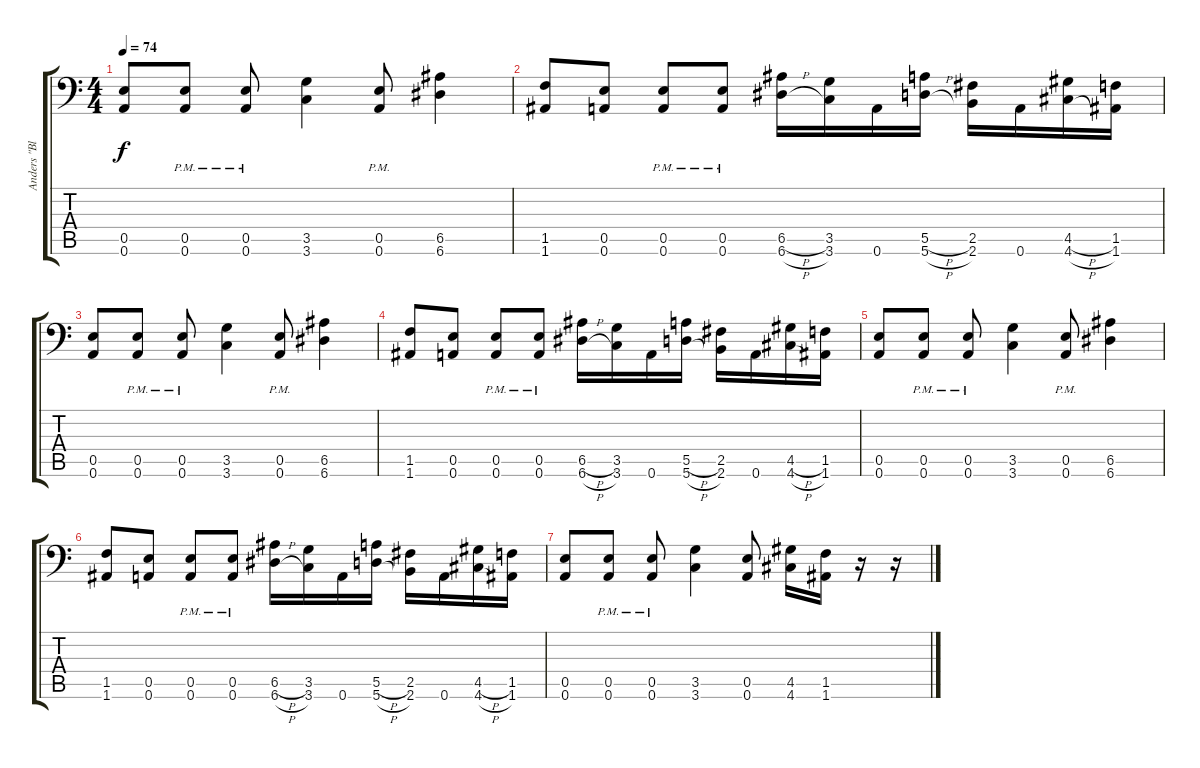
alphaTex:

\track ("Anders \"Blakkheim\" Nyström - Guitar" "Anders \"Bl") {instrument distortionguitar}
\staff {score tabs}
\tuning (B3 Gb3 D3 A2 E2 A1) {hide}
\ts (4 4)
\tempo 74
\clef f4
\ks c
(0.5 0.6).8{dy f} (0.5{pm} 0.6{pm}).8 (0.5{pm} 0.6{pm}).8 (3.5 3.6).4 (0.5{pm} 0.6{pm}).8 (6.5 6.6).4 |
(1.5 1.6).8 (0.5 0.6).8 (0.5{pm} 0.6{pm}).8 (0.5{pm} 0.6{pm}).8 (6.5{h} 6.6{h}).16 (3.5 3.6).16 0.6.16 (5.5{h} 5.6{h}).16 (2.5 2.6).16 0.6.16 (4.5{h} 4.6{h}).16 (1.5 1.6).16 |
(0.5 0.6).8 (0.5{pm} 0.6{pm}).8 (0.5{pm} 0.6{pm}).8 (3.5 3.6).4 (0.5{pm} 0.6{pm}).8 (6.5 6.6).4 |
(1.5 1.6).8 (0.5 0.6).8 (0.5{pm} 0.6{pm}).8 (0.5{pm} 0.6{pm}).8 (6.5{h} 6.6{h}).16 (3.5 3.6).16 0.6.16 (5.5{h} 5.6{h}).16 (2.5 2.6).16 0.6.16 (4.5{h} 4.6{h}).16 (1.5 1.6).16 |
(0.5 0.6).8 (0.5{pm} 0.6{pm}).8 (0.5{pm} 0.6{pm}).8 (3.5 3.6).4 (0.5{pm} 0.6{pm}).8 (6.5 6.6).4 |
(1.5 1.6).8 (0.5 0.6).8 (0.5{pm} 0.6{pm}).8 (0.5{pm} 0.6{pm}).8 (6.5{h} 6.6{h}).16 (3.5 3.6).16 0.6.16 (5.5{h} 5.6{h}).16 (2.5 2.6).16 0.6.16 (4.5{h} 4.6{h}).16 (1.5 1.6).16 |
(0.5 0.6).8 (0.5{pm} 0.6{pm}).8 (0.5{pm} 0.6{pm}).8 (3.5 3.6).4 (0.5 0.6).8 (4.5 4.6).16 (1.5 1.6).16 r.16 r.16
